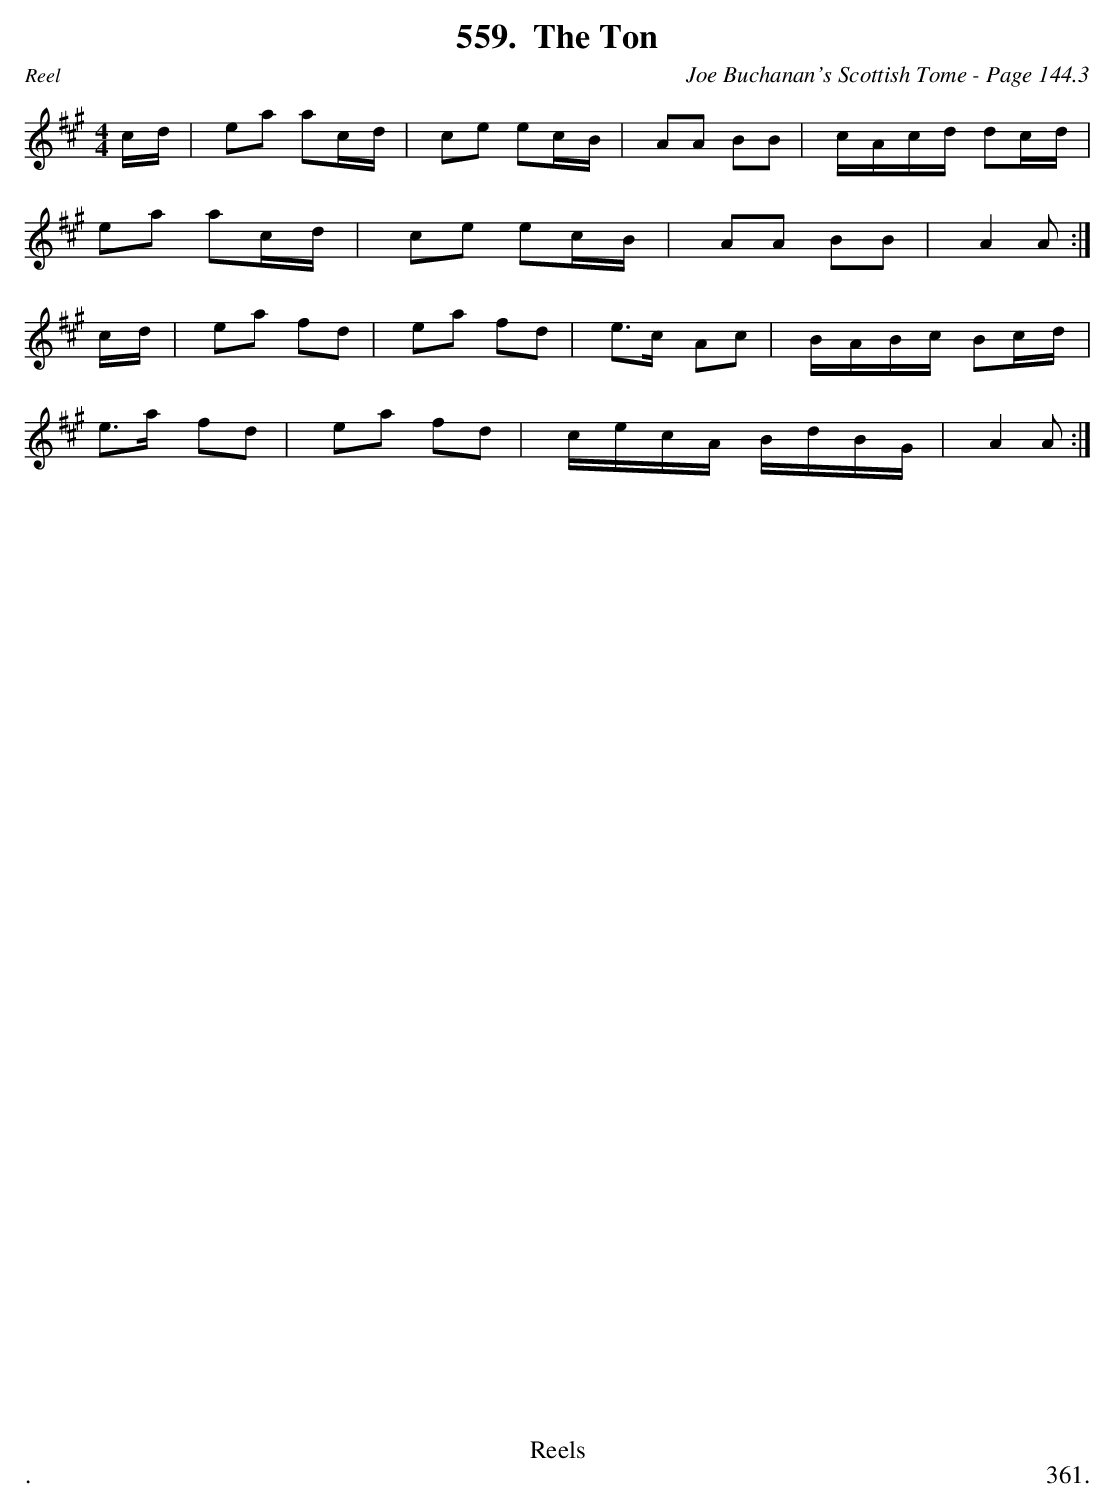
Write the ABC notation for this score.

X:1
T:Ton, The
C:Joe Buchanan's Scottish Tome - Page 144.3
L:1/8
M:4/4
K:A
c/d/ | ea ac/d/ | ce ec/B/ | AA BB | c/A/c/d/ dc/d/ |
ea ac/d/ | ce ec/B/ | AA BB | A2 A :|
c/d/ | ea fd | ea fd | e>c Ac | B/A/B/c/ Bc/d/ |
e>a fd | ea fd | c/e/c/A/ B/d/B/G/ | A2 A :|
